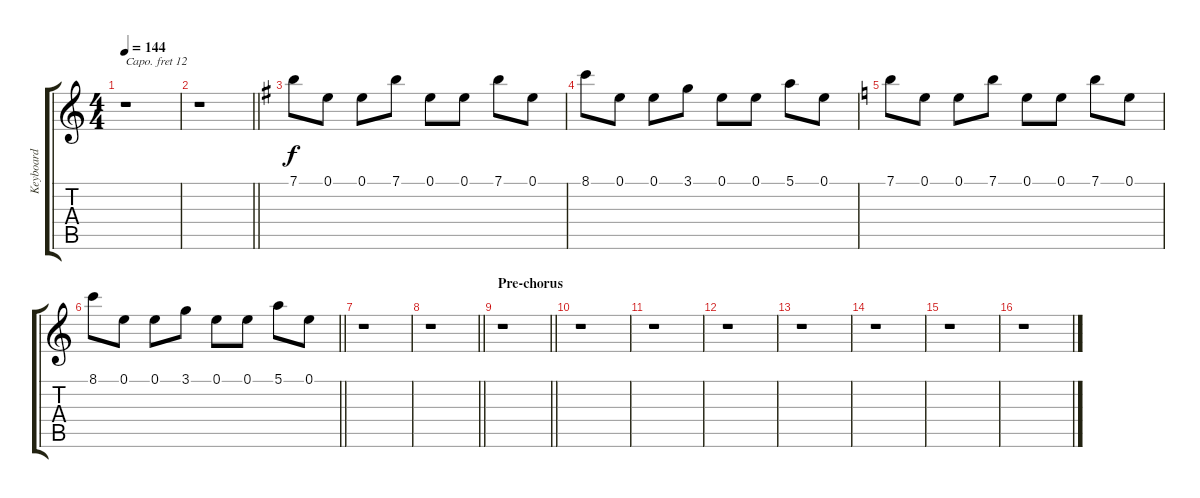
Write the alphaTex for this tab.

\track ("Keyboard" "Keyboard") {instrument acousticgrandpiano}
\staff {score tabs}
\capo 12
\tuning (E4 B3 G3 D3 A2 E2) {hide}
\ts (4 4)
\tempo 144
\clef g2
\ks c
r.1{dy f} |
\barLineRight lightlight
r.1 |
\ks g
7.1.8 0.1.8 0.1.8 7.1.8 0.1.8 0.1.8 7.1.8 0.1.8 |
8.1.8 0.1.8 0.1.8 3.1.8 0.1.8 0.1.8 5.1.8 0.1.8 |
\ks c
7.1.8 0.1.8 0.1.8 7.1.8 0.1.8 0.1.8 7.1.8 0.1.8 |
\barLineRight lightlight
8.1.8 0.1.8 0.1.8 3.1.8 0.1.8 0.1.8 5.1.8 0.1.8 |
r.1 |
\barLineRight lightlight
r.1 |
\section ("" "Pre-chorus")
\barLineRight lightlight
r.1 |
r.1 |
r.1 |
r.1 |
r.1 |
r.1 |
r.1 |
r.1
